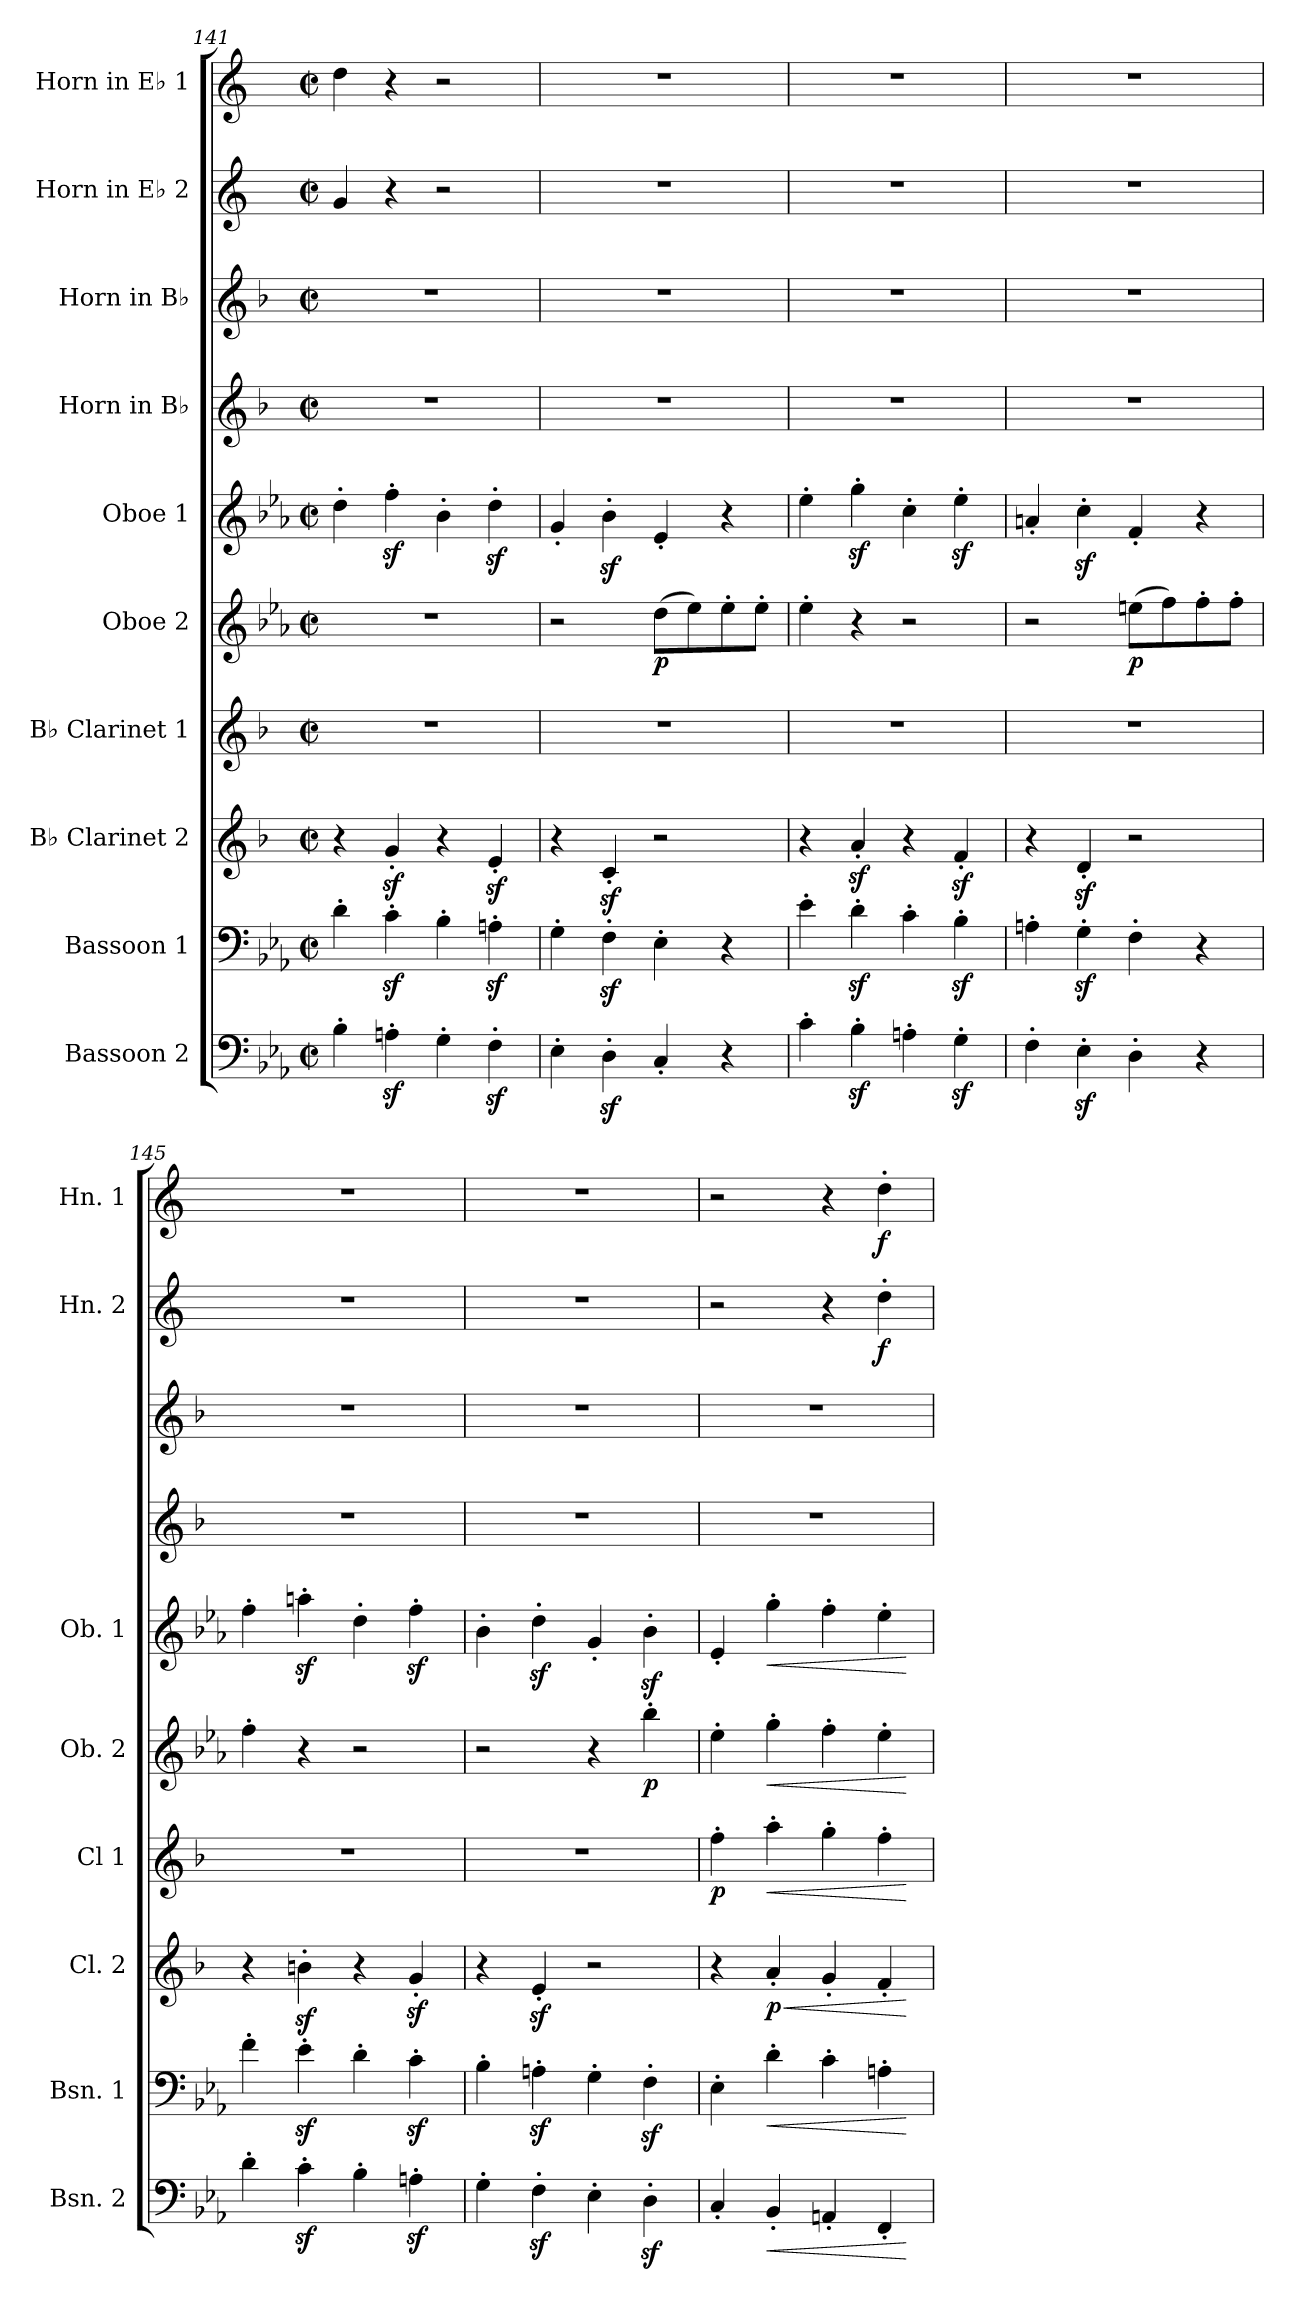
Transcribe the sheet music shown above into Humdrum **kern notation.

**kern	**dynam	**kern	**dynam	**kern	**dynam	**kern	**dynam	**kern	**dynam	**kern	**dynam	**kern	**kern	**kern	**dynam	**kern	**dynam
*part10	*part10	*part9	*part9	*part8	*part8	*part7	*part7	*part6	*part6	*part5	*part5	*part4	*part3	*part2	*part2	*part1	*part1
*staff10	*staff10	*staff9	*staff9	*staff8	*staff8	*staff7	*staff7	*staff6	*staff6	*staff5	*staff5	*staff4	*staff3	*staff2	*staff2	*staff1	*staff1
*I"Bassoon 2	*	*I"Bassoon 1	*	*I"B♭ Clarinet 2	*	*I"B♭ Clarinet 1	*	*I"Oboe 2	*	*I"Oboe 1	*	*I"Horn in B♭	*I"Horn in B♭	*I"Horn in E♭ 2	*	*I"Horn in E♭ 1	*
*I'Bsn. 2	*	*I'Bsn. 1	*	*I'Cl. 2	*	*I'Cl 1	*	*I'Ob. 2	*	*I'Ob. 1	*	*	*	*I'Hn. 2	*	*I'Hn. 1	*
*clefF4	*	*clefF4	*	*clefG2	*	*clefG2	*	*clefG2	*	*clefG2	*	*clefG2	*clefG2	*clefG2	*	*clefG2	*
*	*	*	*	*ITrd1c2	*	*ITrd1c2	*	*	*	*	*	*ITrd1c2	*ITrd1c2	*ITrd5c9	*	*ITrd5c9	*
*k[b-e-a-]	*	*k[b-e-a-]	*	*k[b-e-a-]	*	*k[b-e-a-]	*	*k[b-e-a-]	*	*k[b-e-a-]	*	*k[b-e-a-]	*k[b-e-a-]	*k[b-e-a-]	*	*k[b-e-a-]	*
*M2/2	*	*M2/2	*	*M2/2	*	*M2/2	*	*M2/2	*	*M2/2	*	*M2/2	*M2/2	*M2/2	*	*M2/2	*
*met(c|)	*	*met(c|)	*	*met(c|)	*	*met(c|)	*	*met(c|)	*	*met(c|)	*	*met(c|)	*met(c|)	*met(c|)	*	*met(c|)	*
=141	=141	=141	=141	=141	=141	=141	=141	=141	=141	=141	=141	=141	=141	=141	=141	=141	=141
4B-'\	.	4d'\	.	4r	.	1r	.	1r	.	4dd'\	.	1r	1r	4B-/	.	4f\	.
4Anz<'\	.	4cz<'\	.	4fz<'/	.	.	.	.	.	4ffz<'\	.	.	.	4r	.	4r	.
4G'\	.	4B-'\	.	4r	.	.	.	.	.	4b-'\	.	.	.	2r	.	2r	.
4Fz<'\	.	4Anz<'\	.	4dz<'/	.	.	.	.	.	4ddz<'\	.	.	.	.	.	.	.
=142	=142	=142	=142	=142	=142	=142	=142	=142	=142	=142	=142	=142	=142	=142	=142	=142	=142
4E-'\	.	4G'\	.	4r	.	1r	.	2r	.	4g'/	.	1r	1r	1r	.	1r	.
4Dz<'\	.	4Fz<'\	.	4B-z<'/	.	.	.	.	.	4b-z<'\	.	.	.	.	.	.	.
!	!	!	!	!	!	!	!	!	!LO:DY:b	!	!	!	!	!	!	!	!
4C'/	.	4E-'\	.	2r	.	.	.	(>8dd\L	p	4e-'/	.	.	.	.	.	.	.
.	.	.	.	.	.	.	.	8ee-\)	.	.	.	.	.	.	.	.	.
4r	.	4r	.	.	.	.	.	8ee-'\	.	4r	.	.	.	.	.	.	.
.	.	.	.	.	.	.	.	8ee-'\J	.	.	.	.	.	.	.	.	.
!!LO:PB:g=z
=143	=143	=143	=143	=143	=143	=143	=143	=143	=143	=143	=143	=143	=143	=143	=143	=143	=143
4c'\	.	4e-'\	.	4r	.	1r	.	4ee-'\	.	4ee-'\	.	1r	1r	1r	.	1r	.
4B-z<'\	.	4dz<'\	.	4gz<'/	.	.	.	4r	.	4ggz<'\	.	.	.	.	.	.	.
4An'\	.	4c'\	.	4r	.	.	.	2r	.	4cc'\	.	.	.	.	.	.	.
4Gz<'\	.	4B-z<'\	.	4e-z<'/	.	.	.	.	.	4ee-z<'\	.	.	.	.	.	.	.
=144	=144	=144	=144	=144	=144	=144	=144	=144	=144	=144	=144	=144	=144	=144	=144	=144	=144
4F'\	.	4An'\	.	4r	.	1r	.	2r	.	4an'/	.	1r	1r	1r	.	1r	.
4E-z<'\	.	4Gz<'\	.	4cz<'/	.	.	.	.	.	4ccz<'\	.	.	.	.	.	.	.
!	!	!	!	!	!	!	!	!	!LO:DY:b	!	!	!	!	!	!	!	!
4D'\	.	4F'\	.	2r	.	.	.	(>8een\L	p	4f'/	.	.	.	.	.	.	.
.	.	.	.	.	.	.	.	8ff\)	.	.	.	.	.	.	.	.	.
4r	.	4r	.	.	.	.	.	8ff'\	.	4r	.	.	.	.	.	.	.
.	.	.	.	.	.	.	.	8ff'\J	.	.	.	.	.	.	.	.	.
=145	=145	=145	=145	=145	=145	=145	=145	=145	=145	=145	=145	=145	=145	=145	=145	=145	=145
4d'\	.	4f'\	.	4r	.	1r	.	4ff'\	.	4ff'\	.	1r	1r	1r	.	1r	.
4cz<'\	.	4e-z<'\	.	4anz<'\	.	.	.	4r	.	4aanz<'\	.	.	.	.	.	.	.
4B-'\	.	4d'\	.	4r	.	.	.	2r	.	4dd'\	.	.	.	.	.	.	.
4Anz<'\	.	4cz<'\	.	4fz<'/	.	.	.	.	.	4ffz<'\	.	.	.	.	.	.	.
=146	=146	=146	=146	=146	=146	=146	=146	=146	=146	=146	=146	=146	=146	=146	=146	=146	=146
4G'\	.	4B-'\	.	4r	.	1r	.	2r	.	4b-'\	.	1r	1r	1r	.	1r	.
4Fz<'\	.	4Anz<'\	.	4dz<'/	.	.	.	.	.	4ddz<'\	.	.	.	.	.	.	.
4E-'\	.	4G'\	.	2r	.	.	.	4r	.	4g'/	.	.	.	.	.	.	.
!	!	!	!	!	!	!	!	!	!LO:DY:b	!	!	!	!	!	!	!	!
4Dz<'\	.	4Fz<'\	.	.	.	.	.	4bb-'\	p	4b-z<'\	.	.	.	.	.	.	.
=147	=147	=147	=147	=147	=147	=147	=147	=147	=147	=147	=147	=147	=147	=147	=147	=147	=147
!	!	!	!	!	!	!	!LO:DY:b	!	!	!	!	!	!	!	!	!	!
4C'/	.	4E-'\	.	4r	.	4ee-'\	p	4ee-'\	.	4e-'/	.	1r	1r	2r	.	2r	.
!	!LO:HP:b	!	!LO:HP:b	!	!LO:HP:b	!	!LO:HP:b	!	!LO:HP:b	!	!LO:HP:b	!	!	!	!	!	!
!	!	!	!	!	!LO:DY:n=1:b	!	!	!	!	!	!	!	!	!	!	!	!
4BB-'/	<	4d'\	<	4g'/	< p	4gg'\	<	4gg'\	<	4gg'\	<	.	.	.	.	.	.
4AAn'/	.	4c'\	.	4f'/	.	4ff'\	.	4ff'\	.	4ff'\	.	.	.	4r	.	4r	.
!	!	!	!	!	!	!	!	!	!	!	!	!	!	!	!LO:DY:b	!	!LO:DY:b
4FF'/	.	4An'\	.	4e-'/	.	4ee-'\	.	4ee-'\	.	4ee-'\	.	.	.	4f'\	f	4f'\	f
.	[	.	[	.	[	.	[	.	[	.	[	.	.	.	.	.	.
=	=	=	=	=	=	=	=	=	=	=	=	=	=	=	=	=	=
*-	*-	*-	*-	*-	*-	*-	*-	*-	*-	*-	*-	*-	*-	*-	*-	*-	*-
